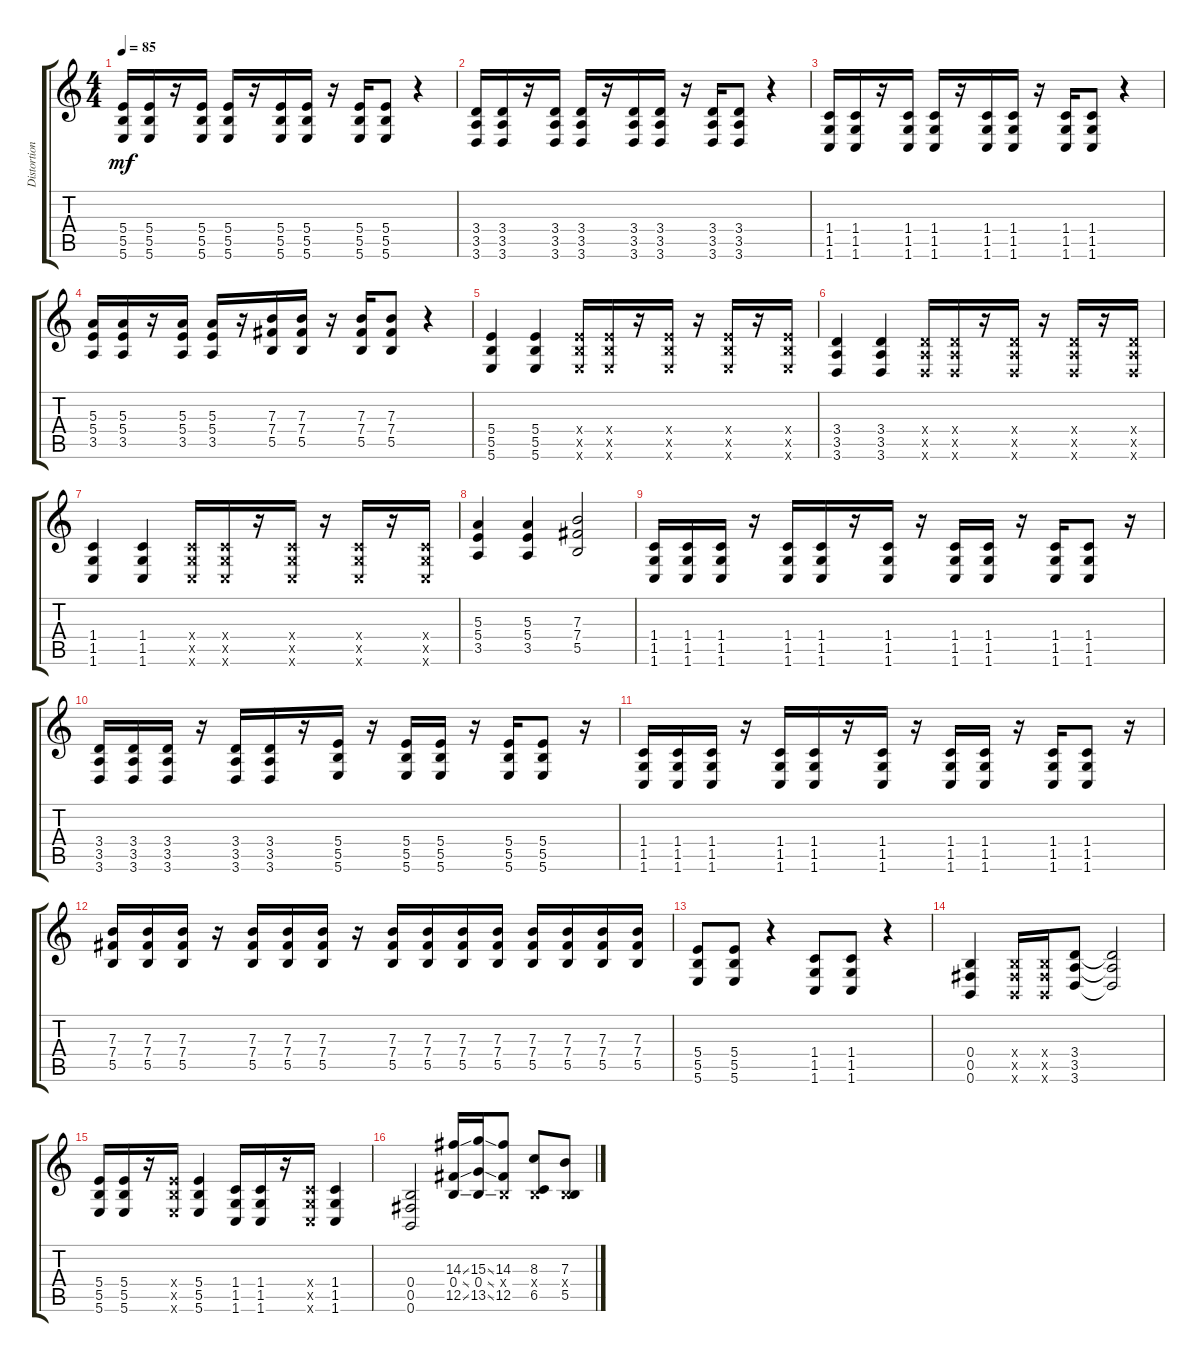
\track ("Distortion Guitar" "Distortion") {instrument distortionguitar}
\staff {score tabs}
\tuning (Db4 Ab3 E3 B2 Gb2 B1) {hide}
\ts (4 4)
\tempo 85
\clef g2
\ks c
(5.4 5.5 5.6).16{dy mf} (5.4 5.5 5.6).16 r.16 (5.4 5.5 5.6).16 (5.4 5.5 5.6).16 r.16 (5.4 5.5 5.6).16 (5.4 5.5 5.6).16 r.16 (5.4 5.5 5.6).16 (5.4 5.5 5.6).8 r.4 |
(3.4 3.5 3.6).16 (3.4 3.5 3.6).16 r.16 (3.4 3.5 3.6).16 (3.4 3.5 3.6).16 r.16 (3.4 3.5 3.6).16 (3.4 3.5 3.6).16 r.16 (3.4 3.5 3.6).16 (3.4 3.5 3.6).8 r.4 |
(1.4 1.5 1.6).16 (1.4 1.5 1.6).16 r.16 (1.4 1.5 1.6).16 (1.4 1.5 1.6).16 r.16 (1.4 1.5 1.6).16 (1.4 1.5 1.6).16 r.16 (1.4 1.5 1.6).16 (1.4 1.5 1.6).8 r.4 |
(5.3 5.4 3.5).16 (5.3 5.4 3.5).16 r.16 (5.3 5.4 3.5).16 (5.3 5.4 3.5).16 r.16 (7.3 7.4 5.5).16 (7.3 7.4 5.5).16 r.16 (7.3 7.4 5.5).16 (7.3 7.4 5.5).8 r.4 |
(5.4 5.5 5.6).4 (5.4 5.5 5.6).4 (5.4{x} 5.5{x} 5.6{x}).16 (5.4{x} 5.5{x} 5.6{x}).16 r.16 (5.4{x} 5.5{x} 5.6{x}).16 r.16 (5.4{x} 5.5{x} 5.6{x}).16 r.16 (5.4{x} 5.5{x} 5.6{x}).16 |
(3.4 3.5 3.6).4 (3.4 3.5 3.6).4 (3.4{x} 3.5{x} 3.6{x}).16 (3.4{x} 3.5{x} 3.6{x}).16 r.16 (3.4{x} 3.5{x} 3.6{x}).16 r.16 (3.4{x} 3.5{x} 3.6{x}).16 r.16 (3.4{x} 3.5{x} 3.6{x}).16 |
(1.4 1.5 1.6).4 (1.4 1.5 1.6).4 (1.4{x} 1.5{x} 1.6{x}).16 (1.4{x} 1.5{x} 1.6{x}).16 r.16 (1.4{x} 1.5{x} 1.6{x}).16 r.16 (1.4{x} 1.5{x} 1.6{x}).16 r.16 (1.4{x} 1.5{x} 1.6{x}).16 |
(5.3 5.4 3.5).4 (5.3 5.4 3.5).4 (7.3 7.4 5.5).2 |
(1.4 1.5 1.6).16 (1.4 1.5 1.6).16 (1.4 1.5 1.6).16 r.16 (1.4 1.5 1.6).16 (1.4 1.5 1.6).16 r.16 (1.4 1.5 1.6).16 r.16 (1.4 1.5 1.6).16 (1.4 1.5 1.6).16 r.16 (1.4 1.5 1.6).16 (1.4 1.5 1.6).8 r.16 |
(3.4 3.5 3.6).16 (3.4 3.5 3.6).16 (3.4 3.5 3.6).16 r.16 (3.4 3.5 3.6).16 (3.4 3.5 3.6).16 r.16 (5.4 5.5 5.6).16 r.16 (5.4 5.5 5.6).16 (5.4 5.5 5.6).16 r.16 (5.4 5.5 5.6).16 (5.4 5.5 5.6).8 r.16 |
(1.4 1.5 1.6).16 (1.4 1.5 1.6).16 (1.4 1.5 1.6).16 r.16 (1.4 1.5 1.6).16 (1.4 1.5 1.6).16 r.16 (1.4 1.5 1.6).16 r.16 (1.4 1.5 1.6).16 (1.4 1.5 1.6).16 r.16 (1.4 1.5 1.6).16 (1.4 1.5 1.6).8 r.16 |
(7.3 7.4 5.5).16 (7.3 7.4 5.5).16 (7.3 7.4 5.5).16 r.16 (7.3 7.4 5.5).16 (7.3 7.4 5.5).16 (7.3 7.4 5.5).16 r.16 (7.3 7.4 5.5).16 (7.3 7.4 5.5).16 (7.3 7.4 5.5).16 (7.3 7.4 5.5).16 (7.3 7.4 5.5).16 (7.3 7.4 5.5).16 (7.3 7.4 5.5).16 (7.3 7.4 5.5).16 |
(5.4 5.5 5.6).8 (5.4 5.5 5.6).8 r.4 (1.4 1.5 1.6).8 (1.4 1.5 1.6).8 r.4 |
(0.4 0.5 0.6).4 (0.4{x} 0.5{x} 0.6{x}).16 (0.4{x} 0.5{x} 0.6{x}).16 (3.4 3.5 3.6).8 (3.4{t} 3.5{t} 3.6{t}).2 |
(5.4 5.5 5.6).16 (5.4 5.5 5.6).16 r.16 (5.4{x} 5.5{x} 5.6{x}).16 (5.4 5.5 5.6).4 (1.4 1.5 1.6).16 (1.4 1.5 1.6).16 r.16 (1.4{x} 1.5{x} 1.6{x}).16 (1.4 1.5 1.6).4 |
(0.4 0.5 0.6).2 (14.3{ss} 0.4{ss} 12.5{ss}).16 (15.3{ss} 0.4{ss} 13.5{ss}).16 (14.3 0.4{x} 12.5).8 (8.3 0.4{x} 6.5).8 (7.3 0.4{x} 5.5).8
